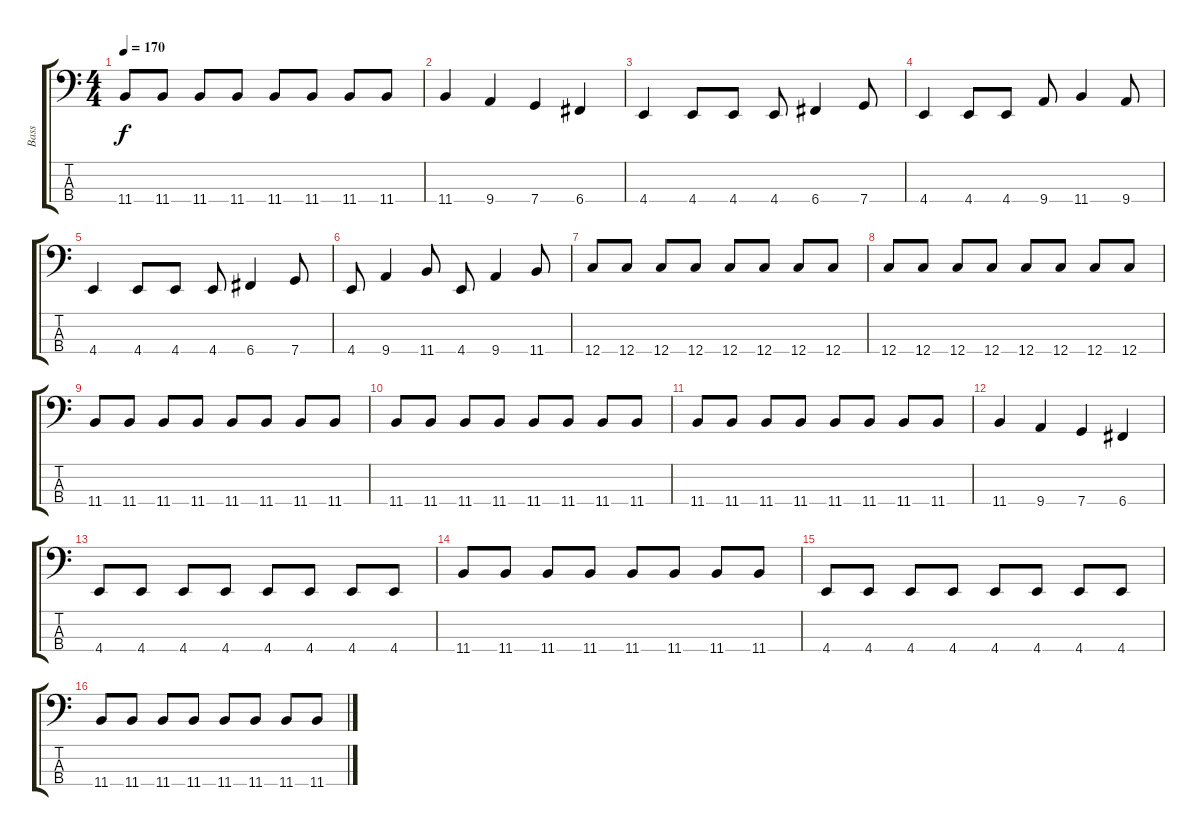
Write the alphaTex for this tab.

\track ("Bass" "Bass") {instrument electricbassfinger}
\staff {score tabs}
\tuning (F2 C2 G1 C1) {hide}
\ts (4 4)
\tempo 170
\clef f4
\ks c
11.4.8{dy f} 11.4.8 11.4.8 11.4.8 11.4.8 11.4.8 11.4.8 11.4.8 |
11.4.4 9.4.4 7.4.4 6.4.4 |
4.4.4 4.4.8 4.4.8 4.4.8 6.4.4 7.4.8 |
4.4.4 4.4.8 4.4.8 9.4.8 11.4.4 9.4.8 |
4.4.4 4.4.8 4.4.8 4.4.8 6.4.4 7.4.8 |
4.4.8 9.4.4 11.4.8 4.4.8 9.4.4 11.4.8 |
12.4.8 12.4.8 12.4.8 12.4.8 12.4.8 12.4.8 12.4.8 12.4.8 |
12.4.8 12.4.8 12.4.8 12.4.8 12.4.8 12.4.8 12.4.8 12.4.8 |
11.4.8 11.4.8 11.4.8 11.4.8 11.4.8 11.4.8 11.4.8 11.4.8 |
11.4.8 11.4.8 11.4.8 11.4.8 11.4.8 11.4.8 11.4.8 11.4.8 |
11.4.8 11.4.8 11.4.8 11.4.8 11.4.8 11.4.8 11.4.8 11.4.8 |
11.4.4 9.4.4 7.4.4 6.4.4 |
4.4.8 4.4.8 4.4.8 4.4.8 4.4.8 4.4.8 4.4.8 4.4.8 |
11.4.8 11.4.8 11.4.8 11.4.8 11.4.8 11.4.8 11.4.8 11.4.8 |
4.4.8 4.4.8 4.4.8 4.4.8 4.4.8 4.4.8 4.4.8 4.4.8 |
11.4.8 11.4.8 11.4.8 11.4.8 11.4.8 11.4.8 11.4.8 11.4.8
